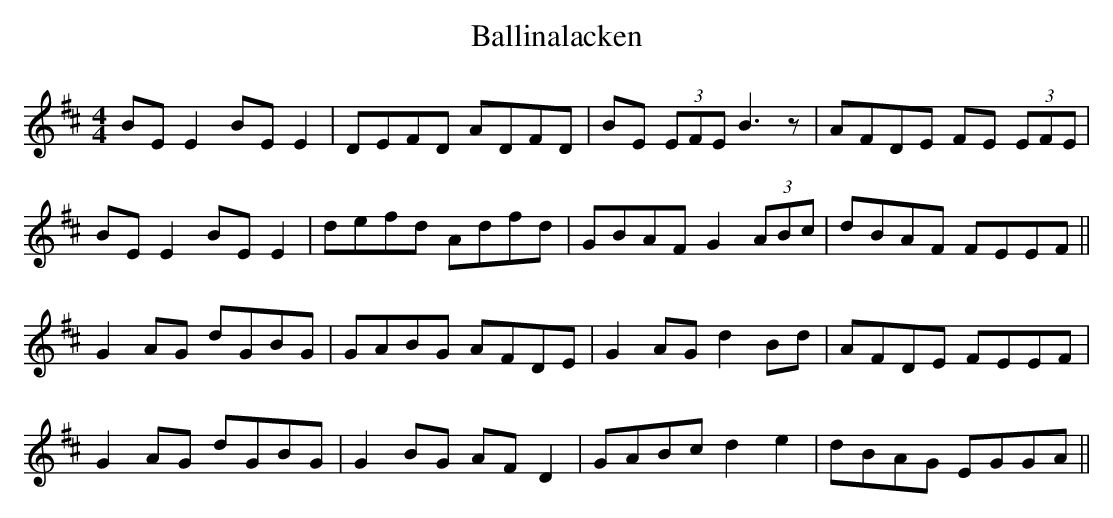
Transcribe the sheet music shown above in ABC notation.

X:1
T: Ballinalacken
M: 4/4
L: 1/8
K: Edor
BE E2 BE E2|DEFD ADFD|BE (3EFE B3 z|AFDE FE (3EFE |
BE E2 BE E2|defd Adfd|GBAF G2 (3ABc|dBAF FEEF ||
G2 AG dGBG | GABG AFDE | G2 AG d2 Bd |AFDE FEEF |
G2 AG dGBG | G2 BG AF D2 | GABc d2 e2 |dBAG EGGA ||
